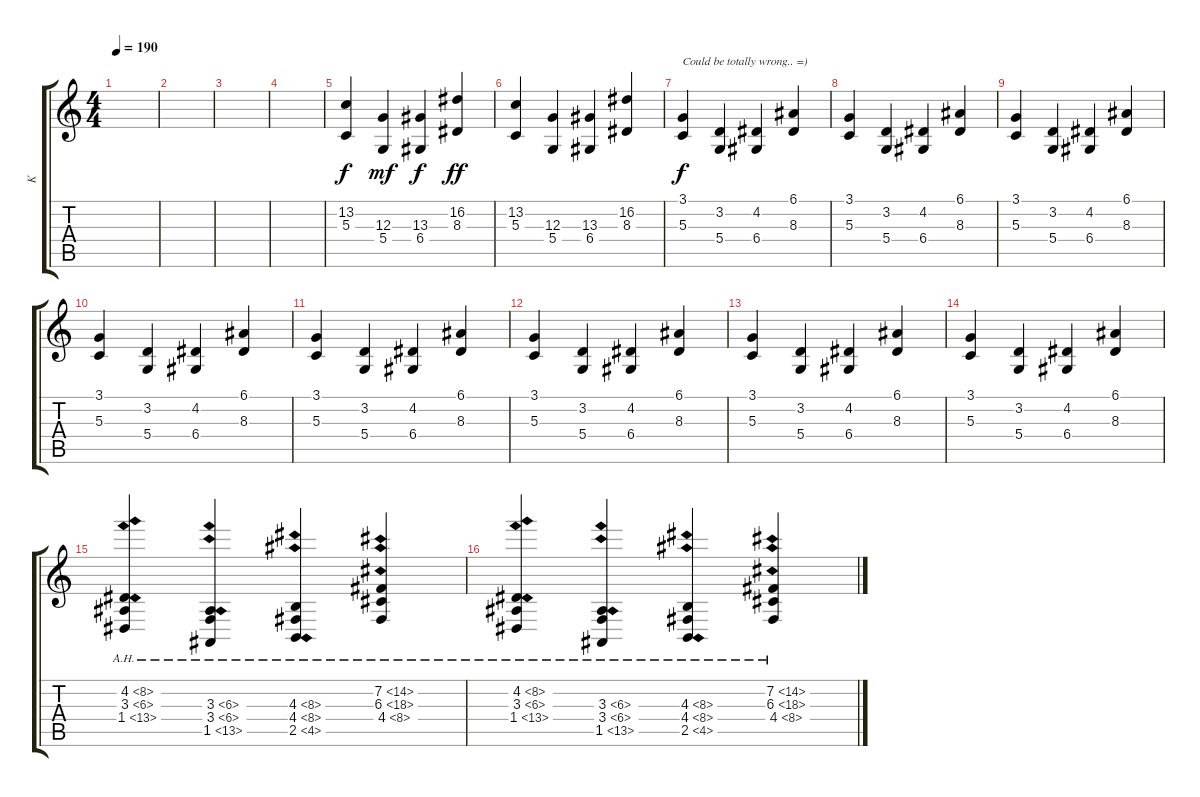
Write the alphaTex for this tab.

\track ("K" "K") {instrument stringensemble1}
\staff {score tabs}
\tuning (E4 B3 G3 D3 A2 E2) {hide}
\ts (4 4)
\tempo 190
\clef g2
\ks c
|
|
|
|
(13.2 5.3).4{instrument dulcimer} (12.3 5.4).4{dy mf} (13.3 6.4).4{dy f} (16.2 8.3).4{dy ff} |
(13.2 5.3).4 (12.3 5.4).4 (13.3 6.4).4 (16.2 8.3).4 |
(3.1 5.3).4{txt "Could be totally wrong.. =)" dy f instrument stringensemble1} (3.2 5.4).4 (4.2 6.4).4 (6.1 8.3).4 |
(3.1 5.3).4 (3.2 5.4).4 (4.2 6.4).4 (6.1 8.3).4 |
(3.1 5.3).4 (3.2 5.4).4 (4.2 6.4).4 (6.1 8.3).4 |
(3.1 5.3).4 (3.2 5.4).4 (4.2 6.4).4 (6.1 8.3).4 |
(3.1 5.3).4 (3.2 5.4).4 (4.2 6.4).4 (6.1 8.3).4 |
(3.1 5.3).4 (3.2 5.4).4 (4.2 6.4).4 (6.1 8.3).4 |
(3.1 5.3).4 (3.2 5.4).4 (4.2 6.4).4 (6.1 8.3).4 |
(3.1 5.3).4 (3.2 5.4).4 (4.2 6.4).4 (6.1 8.3).4 |
(4.2{ah 4} 3.3{ah 3} 1.4{ah 12}).4 (3.3{ah 3} 3.4{ah 3} 1.5{ah 12}).4 (4.3{ah 4} 4.4{ah 4} 2.5{ah 2}).4 (7.2{ah 7} 6.3{ah 12} 4.4{ah 4}).4 |
(4.2{ah 4} 3.3{ah 3} 1.4{ah 12}).4 (3.3{ah 3} 3.4{ah 3} 1.5{ah 12}).4 (4.3{ah 4} 4.4{ah 4} 2.5{ah 2}).4 (7.2{ah 7} 6.3{ah 12} 4.4{ah 4}).4
